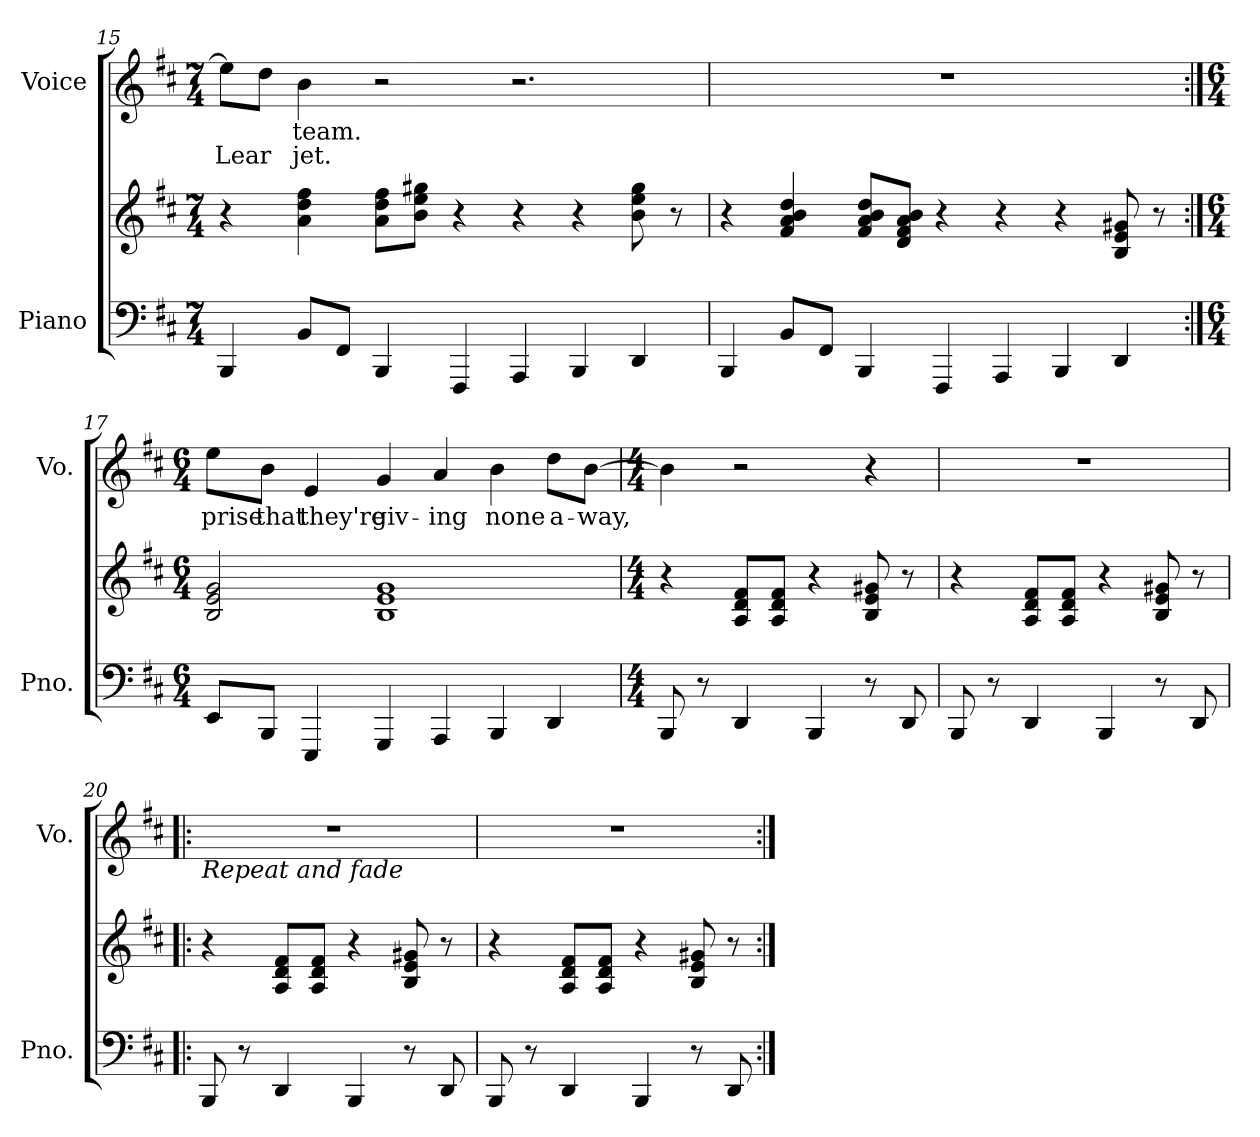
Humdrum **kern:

**kern	**kern	**kern	**text	**text
*part2	*part2	*part1	*part1	*part1
*staff3	*staff2	*staff1	*staff1	*staff1
*I"Piano	*	*I"Voice	*	*
*I'Pno.	*	*I'Vo.	*	*
!!LO:LB:g=z
*clefF4	*clefG2	*clefG2	*	*
*k[f#c#]	*k[f#c#]	*k[f#c#]	*	*
*M7/4	*M7/4	*M7/4	*	*
=15	=15	=15	=15	=15
!	!	!	!	!LO:LY:b
4BBB/	4r	8ee\L]	.	Lear
.	.	8dd\J	.	.
!	!	!	!LO:LY:b	!LO:LY:b
8BB/L	4a\ 4dd\ 4ff#\	4b\	team.	jet.
8FF#/J	.	.	.	.
4BBB/	8a\ 8dd\ 8ff#\L	2r	.	.
.	8b\ 8ee\ 8gg#X\J	.	.	.
4FFF#/	4r	.	.	.
4AAA/	4r	2.r	.	.
4BBB/	4r	.	.	.
4DD/	8b\ 8ee\ 8gg#\	.	.	.
.	8r	.	.	.
=16	=16	=16	=16	=16
4BBB/	4r	1..r	.	.
8BB/L	4f#/ 4a/ 4b/ 4dd/	.	.	.
8FF#/J	.	.	.	.
4BBB/	8f#/ 8a/ 8b/ 8dd/L	.	.	.
.	8d/ 8f#/ 8a/ 8b/J	.	.	.
4FFF#/	4r	.	.	.
4AAA/	4r	.	.	.
4BBB/	4r	.	.	.
4DD/	8B/ 8e/ 8g#X/	.	.	.
.	8r	.	.	.
!!LO:LB:g=z
=17:|!	=17:|!	=17:|!	=17:|!	=17:|!
*M6/4	*M6/4	*M6/4	*	*
!	!	!	!LO:LY:b	!
8EE/L	2B/ 2e/ 2g/	8ee\L	prise	.
!	!	!	!LO:LY:b	!
8BBB/J	.	8b\J	that	.
!	!	!	!LO:LY:b	!
4EEE/	.	4e/	they're	.
!	!	!	!LO:LY:b	!
4GGG/	1B 1e 1g	4g/	giv-	.
!	!	!	!LO:LY:b	!
4AAA/	.	4a/	-ing	.
!	!	!	!LO:LY:b	!
4BBB/	.	4b\	none	.
!	!	!	!LO:LY:b	!
4DD/	.	8dd\L	a-	.
!	!	!	!LO:LY:b	!
.	.	[8b\J	-way,	.
=18	=18	=18	=18	=18
*M4/4	*M4/4	*M4/4	*	*
8BBB/	4r	4b\]	.	.
8r	.	.	.	.
4DD/	8A/ 8d/ 8f#/L	2r	.	.
.	8A/ 8d/ 8f#/J	.	.	.
4BBB/	4r	.	.	.
8r	8B/ 8e/ 8g#X/	4r	.	.
8DD/	8r	.	.	.
!!LO:LB:g=z
=19	=19	=19	=19	=19
8BBB/	4r	1r	.	.
8r	.	.	.	.
4DD/	8A/ 8d/ 8f#/L	.	.	.
.	8A/ 8d/ 8f#/J	.	.	.
4BBB/	4r	.	.	.
8r	8B/ 8e/ 8g#X/	.	.	.
8DD/	8r	.	.	.
=20!|:	=20!|:	=20!|:	=20!|:	=20!|:
!	!	!LO:TX:b:i:t=Repeat and fade	!	!
8BBB/	4r	1r	.	.
8r	.	.	.	.
4DD/	8A/ 8d/ 8f#/L	.	.	.
.	8A/ 8d/ 8f#/J	.	.	.
4BBB/	4r	.	.	.
8r	8B/ 8e/ 8g#X/	.	.	.
8DD/	8r	.	.	.
=21	=21	=21	=21	=21
8BBB/	4r	1r	.	.
8r	.	.	.	.
4DD/	8A/ 8d/ 8f#/L	.	.	.
.	8A/ 8d/ 8f#/J	.	.	.
4BBB/	4r	.	.	.
8r	8B/ 8e/ 8g#X/	.	.	.
8DD/	8r	.	.	.
=:|!	=:|!	=:|!	=:|!	=:|!
*-	*-	*-	*-	*-
